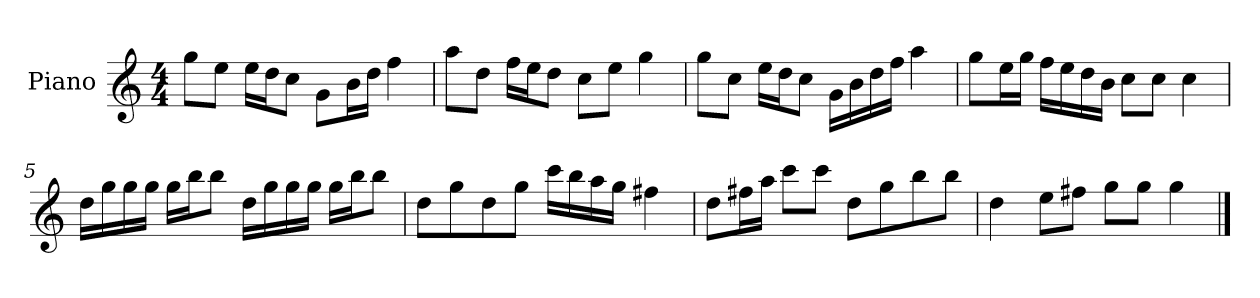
**kern
*part1
*staff1
*I"Piano
*I'P-no
*clefG2
*k[]
*M4/4
*MM90
=1
8gg\L
8ee\J
16ee\LL
16dd\J
8cc\J
8g\L
16b\L
16dd\JJ
4ff\
=2
8aa\L
8dd\J
16ff\LL
16ee\J
8dd\J
8cc\L
8ee\J
4gg\
=3
8gg\L
8cc\J
16ee\LL
16dd\J
8cc\J
16g\LL
16b\
16dd\
16ff\JJ
4aa\
=4
8gg\L
16ee\L
16gg\JJ
16ff\LL
16ee\
16dd\
16b\JJ
8cc\L
8cc\J
4cc\
!!LO:LB:g=z
=5
16dd\LL
16gg\
16gg\
16gg\JJ
16gg\LL
16bb\J
8bb\J
16dd\LL
16gg\
16gg\
16gg\JJ
16gg\LL
16bb\J
8bb\J
=6
8dd\L
8gg\
8dd\
8gg\J
16ccc\LL
16bb\
16aa\
16gg\JJ
4ff#X\
=7
8dd\L
16ff#X\L
16aa\JJ
8ccc\L
8ccc\J
8dd\L
8gg\
8bb\
8bb\J
=8
4dd\
8ee\L
8ff#X\J
8gg\L
8gg\J
4gg\
==
*-
